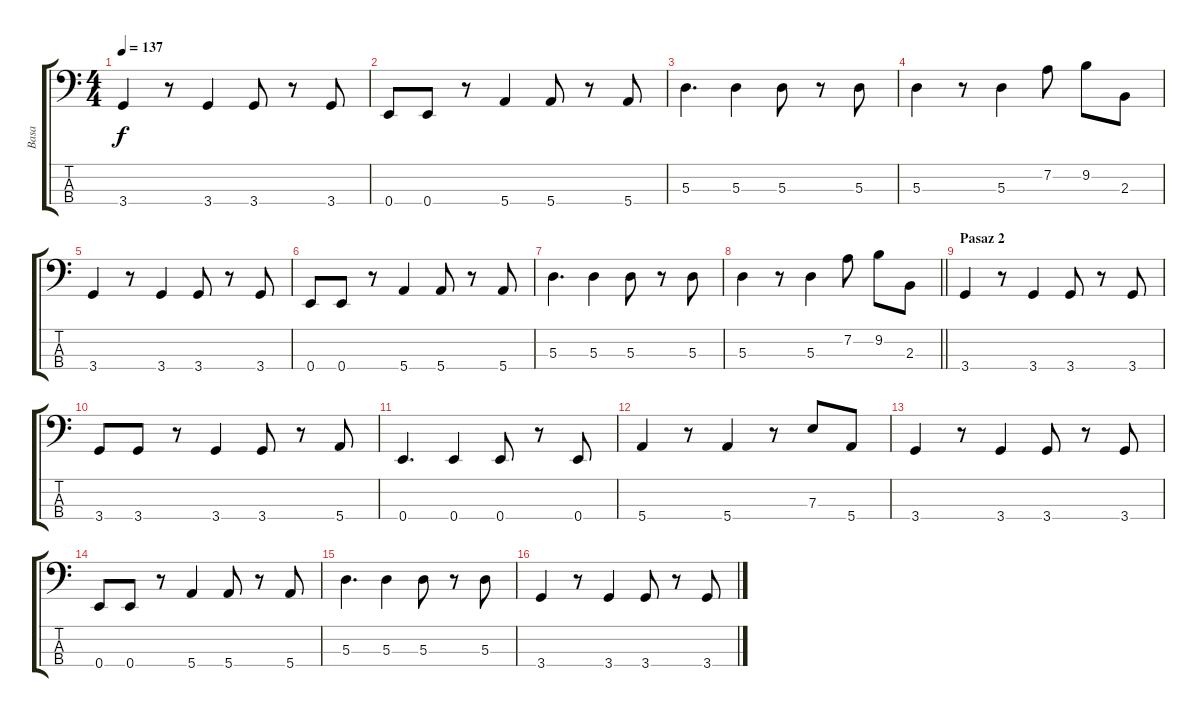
\track ("Basa" "Basa") {instrument electricbassfinger}
\staff {score tabs}
\tuning (G2 D2 A1 E1) {hide}
\ts (4 4)
\tempo 137
\clef f4
\ks c
3.4.4{dy f} r.8 3.4.4 3.4.8 r.8 3.4.8 |
0.4.8 0.4.8 r.8 5.4.4 5.4.8 r.8 5.4.8 |
5.3.4{d} 5.3.4 5.3.8 r.8 5.3.8 |
5.3.4 r.8 5.3.4 7.2.8 9.2.8 2.3.8 |
3.4.4 r.8 3.4.4 3.4.8 r.8 3.4.8 |
0.4.8 0.4.8 r.8 5.4.4 5.4.8 r.8 5.4.8 |
5.3.4{d} 5.3.4 5.3.8 r.8 5.3.8 |
\barLineRight lightlight
5.3.4 r.8 5.3.4 7.2.8 9.2.8 2.3.8 |
\section ("" "Pasaz 2")
3.4.4 r.8 3.4.4 3.4.8 r.8 3.4.8 |
3.4.8 3.4.8 r.8 3.4.4 3.4.8 r.8 5.4.8 |
0.4.4{d} 0.4.4 0.4.8 r.8 0.4.8 |
5.4.4 r.8 5.4.4 r.8 7.3.8 5.4.8 |
3.4.4 r.8 3.4.4 3.4.8 r.8 3.4.8 |
0.4.8 0.4.8 r.8 5.4.4 5.4.8 r.8 5.4.8 |
5.3.4{d} 5.3.4 5.3.8 r.8 5.3.8 |
3.4.4 r.8 3.4.4 3.4.8 r.8 3.4.8
